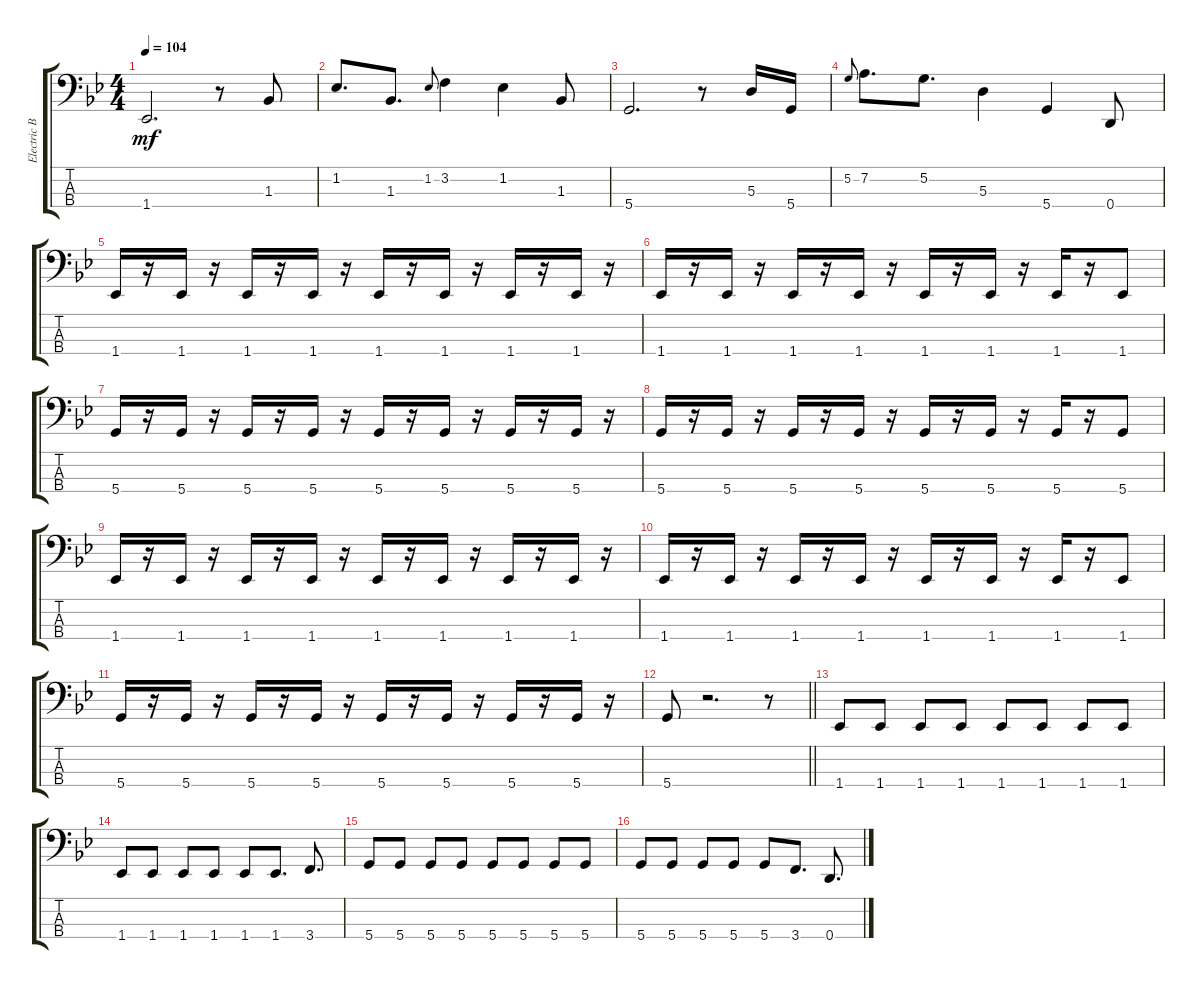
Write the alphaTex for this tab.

\track ("Electric Bass" "Electric B") {instrument electricbassfinger}
\staff {score tabs}
\tuning (G2 D2 A1 D1) {hide}
\ts (4 4)
\tempo 104
\clef f4
\ks bb
1.4.2{d dy mf} r.8 1.3.8 |
1.2.8{d} 1.3.8{d} 1.2.8{gr onbeat} 3.2.4 1.2.4 1.3.8 |
5.4.2{d} r.8 5.3.16 5.4.16 |
5.2.8{gr onbeat} 7.2.8{d} 5.2.8{d} 5.3.4 5.4.4 0.4.8 |
1.4.16 r.16 1.4.16 r.16 1.4.16 r.16 1.4.16 r.16 1.4.16 r.16 1.4.16 r.16 1.4.16 r.16 1.4.16 r.16 |
1.4.16 r.16 1.4.16 r.16 1.4.16 r.16 1.4.16 r.16 1.4.16 r.16 1.4.16 r.16 1.4.16 r.16 1.4.8 |
5.4.16 r.16 5.4.16 r.16 5.4.16 r.16 5.4.16 r.16 5.4.16 r.16 5.4.16 r.16 5.4.16 r.16 5.4.16 r.16 |
5.4.16 r.16 5.4.16 r.16 5.4.16 r.16 5.4.16 r.16 5.4.16 r.16 5.4.16 r.16 5.4.16 r.16 5.4.8 |
1.4.16 r.16 1.4.16 r.16 1.4.16 r.16 1.4.16 r.16 1.4.16 r.16 1.4.16 r.16 1.4.16 r.16 1.4.16 r.16 |
1.4.16 r.16 1.4.16 r.16 1.4.16 r.16 1.4.16 r.16 1.4.16 r.16 1.4.16 r.16 1.4.16 r.16 1.4.8 |
5.4.16 r.16 5.4.16 r.16 5.4.16 r.16 5.4.16 r.16 5.4.16 r.16 5.4.16 r.16 5.4.16 r.16 5.4.16 r.16 |
\barLineRight lightlight
5.4.8 r.2{d} r.8 |
1.4.8 1.4.8 1.4.8 1.4.8 1.4.8 1.4.8 1.4.8 1.4.8 |
1.4.8 1.4.8 1.4.8 1.4.8 1.4.8 1.4.8{d} 3.4.8{d} |
5.4.8 5.4.8 5.4.8 5.4.8 5.4.8 5.4.8 5.4.8 5.4.8 |
5.4.8 5.4.8 5.4.8 5.4.8 5.4.8 3.4.8{d} 0.4.8{d}
